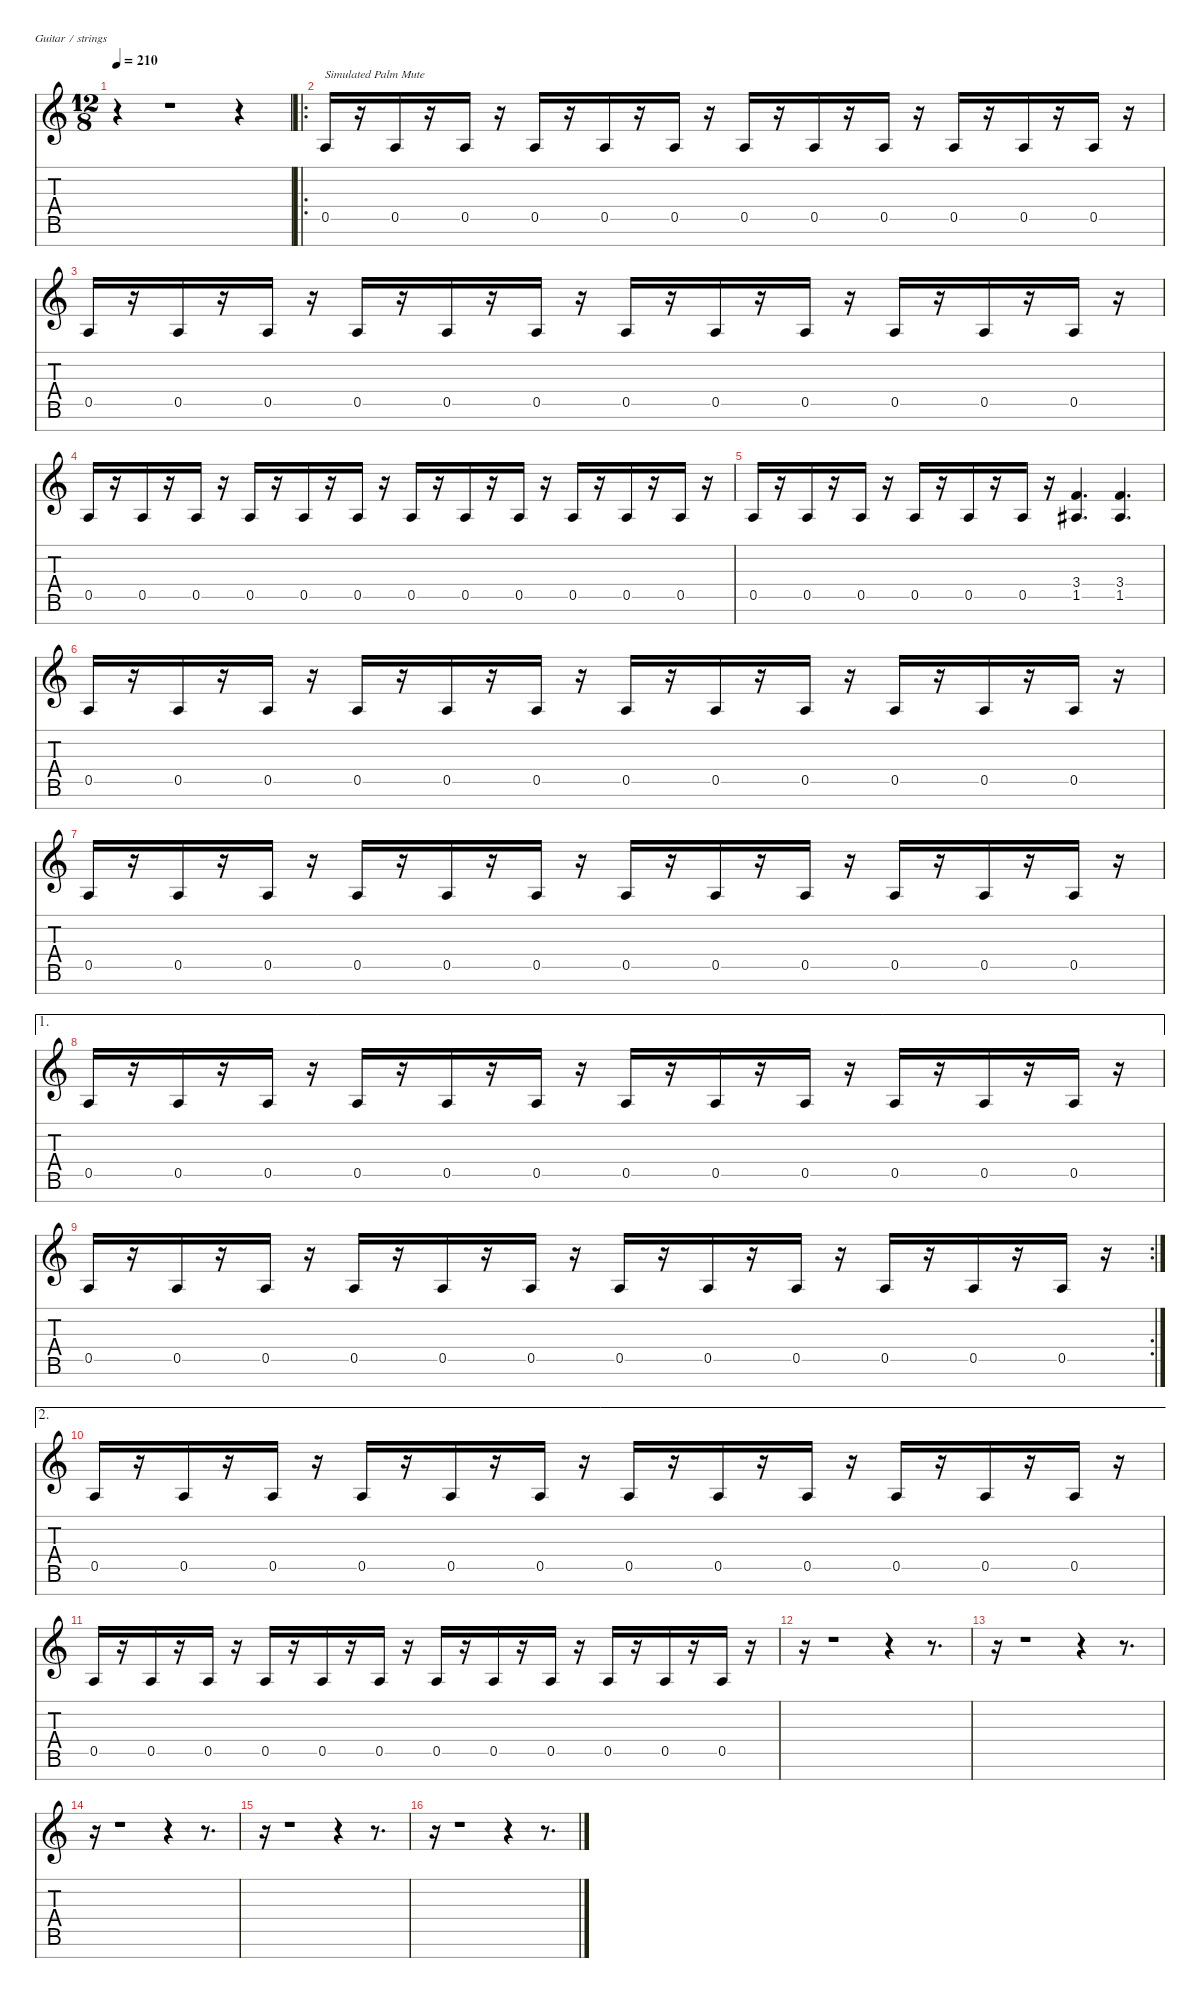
\defaultSystemsLayout 4
\hideDynamics
\bracketExtendMode nobrackets
\singleTrackTrackNamePolicy hidden
\multiTrackTrackNamePolicy hidden
\firstSystemTrackNameMode fullname
\firstSystemTrackNameOrientation horizontal
\otherSystemsTrackNameOrientation horizontal
\track ("Rythm Guitar" "dist.guit.") {instrument distortionguitar}
\staff {score tabs}
\tuning (E4 B3 G3 D3 A2 E2 B1)
\ts (12 8)
\beaming (8 3 3 3 3)
\tempo 210
\clef g2
\ks c
r.4{dy f instrument distortionguitar} r.1 r.4 |
\ro
0.5.16{txt "Simulated Palm Mute"} r.16 0.5.16 r.16 0.5.16 r.16 0.5.16 r.16 0.5.16 r.16 0.5.16 r.16 0.5.16 r.16 0.5.16 r.16 0.5.16 r.16 0.5.16 r.16 0.5.16 r.16 0.5.16 r.16 |
0.5.16 r.16 0.5.16 r.16 0.5.16 r.16 0.5.16 r.16 0.5.16 r.16 0.5.16 r.16 0.5.16 r.16 0.5.16 r.16 0.5.16 r.16 0.5.16 r.16 0.5.16 r.16 0.5.16 r.16 |
0.5.16 r.16 0.5.16 r.16 0.5.16 r.16 0.5.16 r.16 0.5.16 r.16 0.5.16 r.16 0.5.16 r.16 0.5.16 r.16 0.5.16 r.16 0.5.16 r.16 0.5.16 r.16 0.5.16 r.16 |
0.5.16 r.16 0.5.16 r.16 0.5.16 r.16 0.5.16 r.16 0.5.16 r.16 0.5.16 r.16 (3.4 1.5{acc #}).4{d} (3.4 1.5{acc #}).4{d} |
0.5.16 r.16 0.5.16 r.16 0.5.16 r.16 0.5.16 r.16 0.5.16 r.16 0.5.16 r.16 0.5.16 r.16 0.5.16 r.16 0.5.16 r.16 0.5.16 r.16 0.5.16 r.16 0.5.16 r.16 |
0.5.16 r.16 0.5.16 r.16 0.5.16 r.16 0.5.16 r.16 0.5.16 r.16 0.5.16 r.16 0.5.16 r.16 0.5.16 r.16 0.5.16 r.16 0.5.16 r.16 0.5.16 r.16 0.5.16 r.16 |
\ae 1
0.5.16 r.16 0.5.16 r.16 0.5.16 r.16 0.5.16 r.16 0.5.16 r.16 0.5.16 r.16 0.5.16 r.16 0.5.16 r.16 0.5.16 r.16 0.5.16 r.16 0.5.16 r.16 0.5.16 r.16 |
\rc 2
0.5.16 r.16 0.5.16 r.16 0.5.16 r.16 0.5.16 r.16 0.5.16 r.16 0.5.16 r.16 0.5.16 r.16 0.5.16 r.16 0.5.16 r.16 0.5.16 r.16 0.5.16 r.16 0.5.16 r.16 |
\ae 2
0.5.16 r.16 0.5.16 r.16 0.5.16 r.16 0.5.16 r.16 0.5.16 r.16 0.5.16 r.16 0.5.16 r.16 0.5.16 r.16 0.5.16 r.16 0.5.16 r.16 0.5.16 r.16 0.5.16 r.16 |
0.5.16 r.16 0.5.16 r.16 0.5.16 r.16 0.5.16 r.16 0.5.16 r.16 0.5.16 r.16 0.5.16 r.16 0.5.16 r.16 0.5.16 r.16 0.5.16 r.16 0.5.16 r.16 0.5.16 r.16 |
r.16 r.1 r.4 r.8{d} |
r.16 r.1 r.4 r.8{d} |
r.16 r.1 r.4 r.8{d} |
r.16 r.1 r.4 r.8{d} |
r.16 r.1 r.4 r.8{d}
